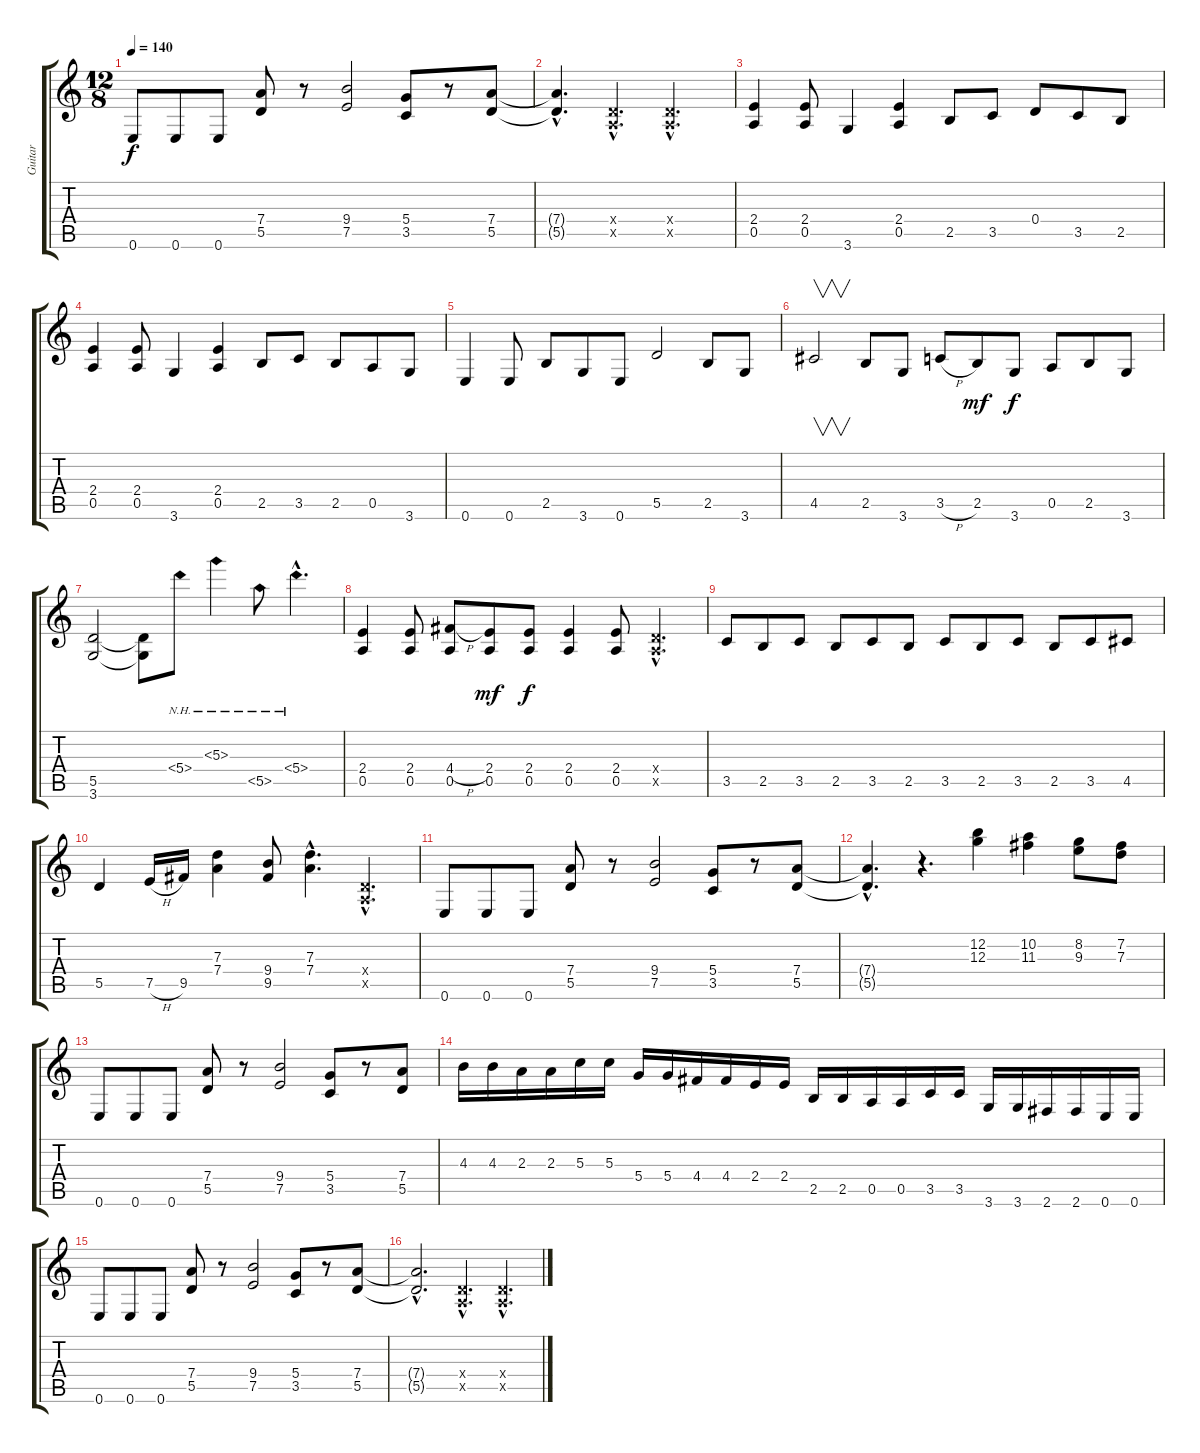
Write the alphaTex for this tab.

\track ("Guitar" "Guitar") {instrument distortionguitar}
\staff {score tabs}
\tuning (E4 B3 G3 D3 A2 E2) {hide}
\ts (12 8)
\tempo 140
\clef g2
\ks c
0.6.8{dy f} 0.6.8 0.6.8 (7.4 5.5).8 r.8 (9.4 7.5).2 (5.4 3.5).8 r.8 (7.4 5.5).8 |
(7.4{hac t} 5.5{hac t}).4{d} (0.4{hac x} 0.5{hac x}).4{d} (0.4{hac x} 0.5{hac x}).2{d} |
(2.4 0.5).4 (2.4 0.5).8 3.6.4 (2.4 0.5).4 2.5.8 3.5.8 0.4.8 3.5.8 2.5.8 |
(2.4 0.5).4 (2.4 0.5).8 3.6.4 (2.4 0.5).4 2.5.8 3.5.8 2.5.8 0.5.8 3.6.8 |
0.6.4 0.6.8 2.5.8 3.6.8 0.6.8 5.5.2 2.5.8 3.6.8 |
4.5.2{v} 2.5.8 3.6.8 3.5{h}.8 2.5.8{dy mf} 3.6.8{dy f} 0.5.8 2.5.8 3.6.8 |
(5.5 3.6).2 (5.5{t} 3.6{t}).8 5.4{nh}.8 5.3{nh}.4 5.5{nh}.8 5.4{nh hac}.4{d} |
(2.4 0.5).4 (2.4 0.5).8 (4.4{h} 0.5).8 (2.4 0.5).8{dy mf} (2.4 0.5).8{dy f} (2.4 0.5).4 (2.4 0.5).8 (0.4{hac x} 0.5{hac x}).4{d} |
3.5.8 2.5.8 3.5.8 2.5.8 3.5.8 2.5.8 3.5.8 2.5.8 3.5.8 2.5.8 3.5.8 4.5.8 |
5.5.4 7.5{h}.16 9.5.16 (7.3 7.4).4 (9.4 9.5).8 (7.3{hac} 7.4{hac}).4{d} (0.4{hac x} 0.5{hac x}).4{d} |
0.6.8 0.6.8 0.6.8 (7.4 5.5).8 r.8 (9.4 7.5).2 (5.4 3.5).8 r.8 (7.4 5.5).8 |
(7.4{hac t} 5.5{hac t}).4{d} r.4{d} (12.2 12.3).4 (10.2 11.3).4 (8.2 9.3).8 (7.2 7.3).8 |
0.6.8 0.6.8 0.6.8 (7.4 5.5).8 r.8 (9.4 7.5).2 (5.4 3.5).8 r.8 (7.4 5.5).8 |
4.3.16 4.3.16 2.3.16 2.3.16 5.3.16 5.3.16 5.4.16 5.4.16 4.4.16 4.4.16 2.4.16 2.4.16 2.5.16 2.5.16 0.5.16 0.5.16 3.5.16 3.5.16 3.6.16 3.6.16 2.6.16 2.6.16 0.6.16 0.6.16 |
0.6.8 0.6.8 0.6.8 (7.4 5.5).8 r.8 (9.4 7.5).2 (5.4 3.5).8 r.8 (7.4 5.5).8 |
(7.4{hac t} 5.5{hac t}).2{d} (0.4{hac x} 0.5{hac x}).4{d} (0.4{hac x} 0.5{hac x}).4{d}
